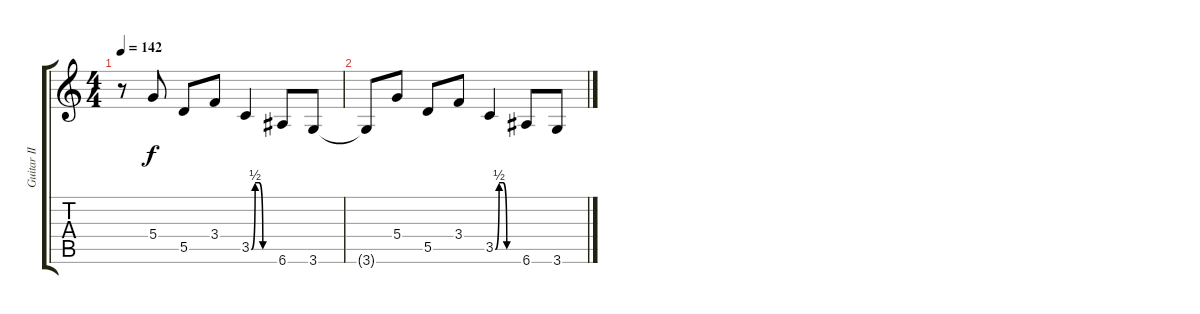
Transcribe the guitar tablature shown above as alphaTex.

\track ("Guitar II" "Guitar II") {instrument distortionguitar}
\staff {score tabs}
\tuning (E4 B3 G3 D3 A2 E2) {hide}
\ts (4 4)
\tempo 142
\clef g2
\ks c
r.8{dy f} 5.4.8 5.5.8 3.4.8 3.5{be (custom 0 0 10 2 20 2 30 0 60 0)}.4 6.6.8 3.6.8 |
3.6{t}.8 5.4.8 5.5.8 3.4.8 3.5{be (custom 0 0 10 2 20 2 30 0 60 0)}.4 6.6.8 3.6.8
